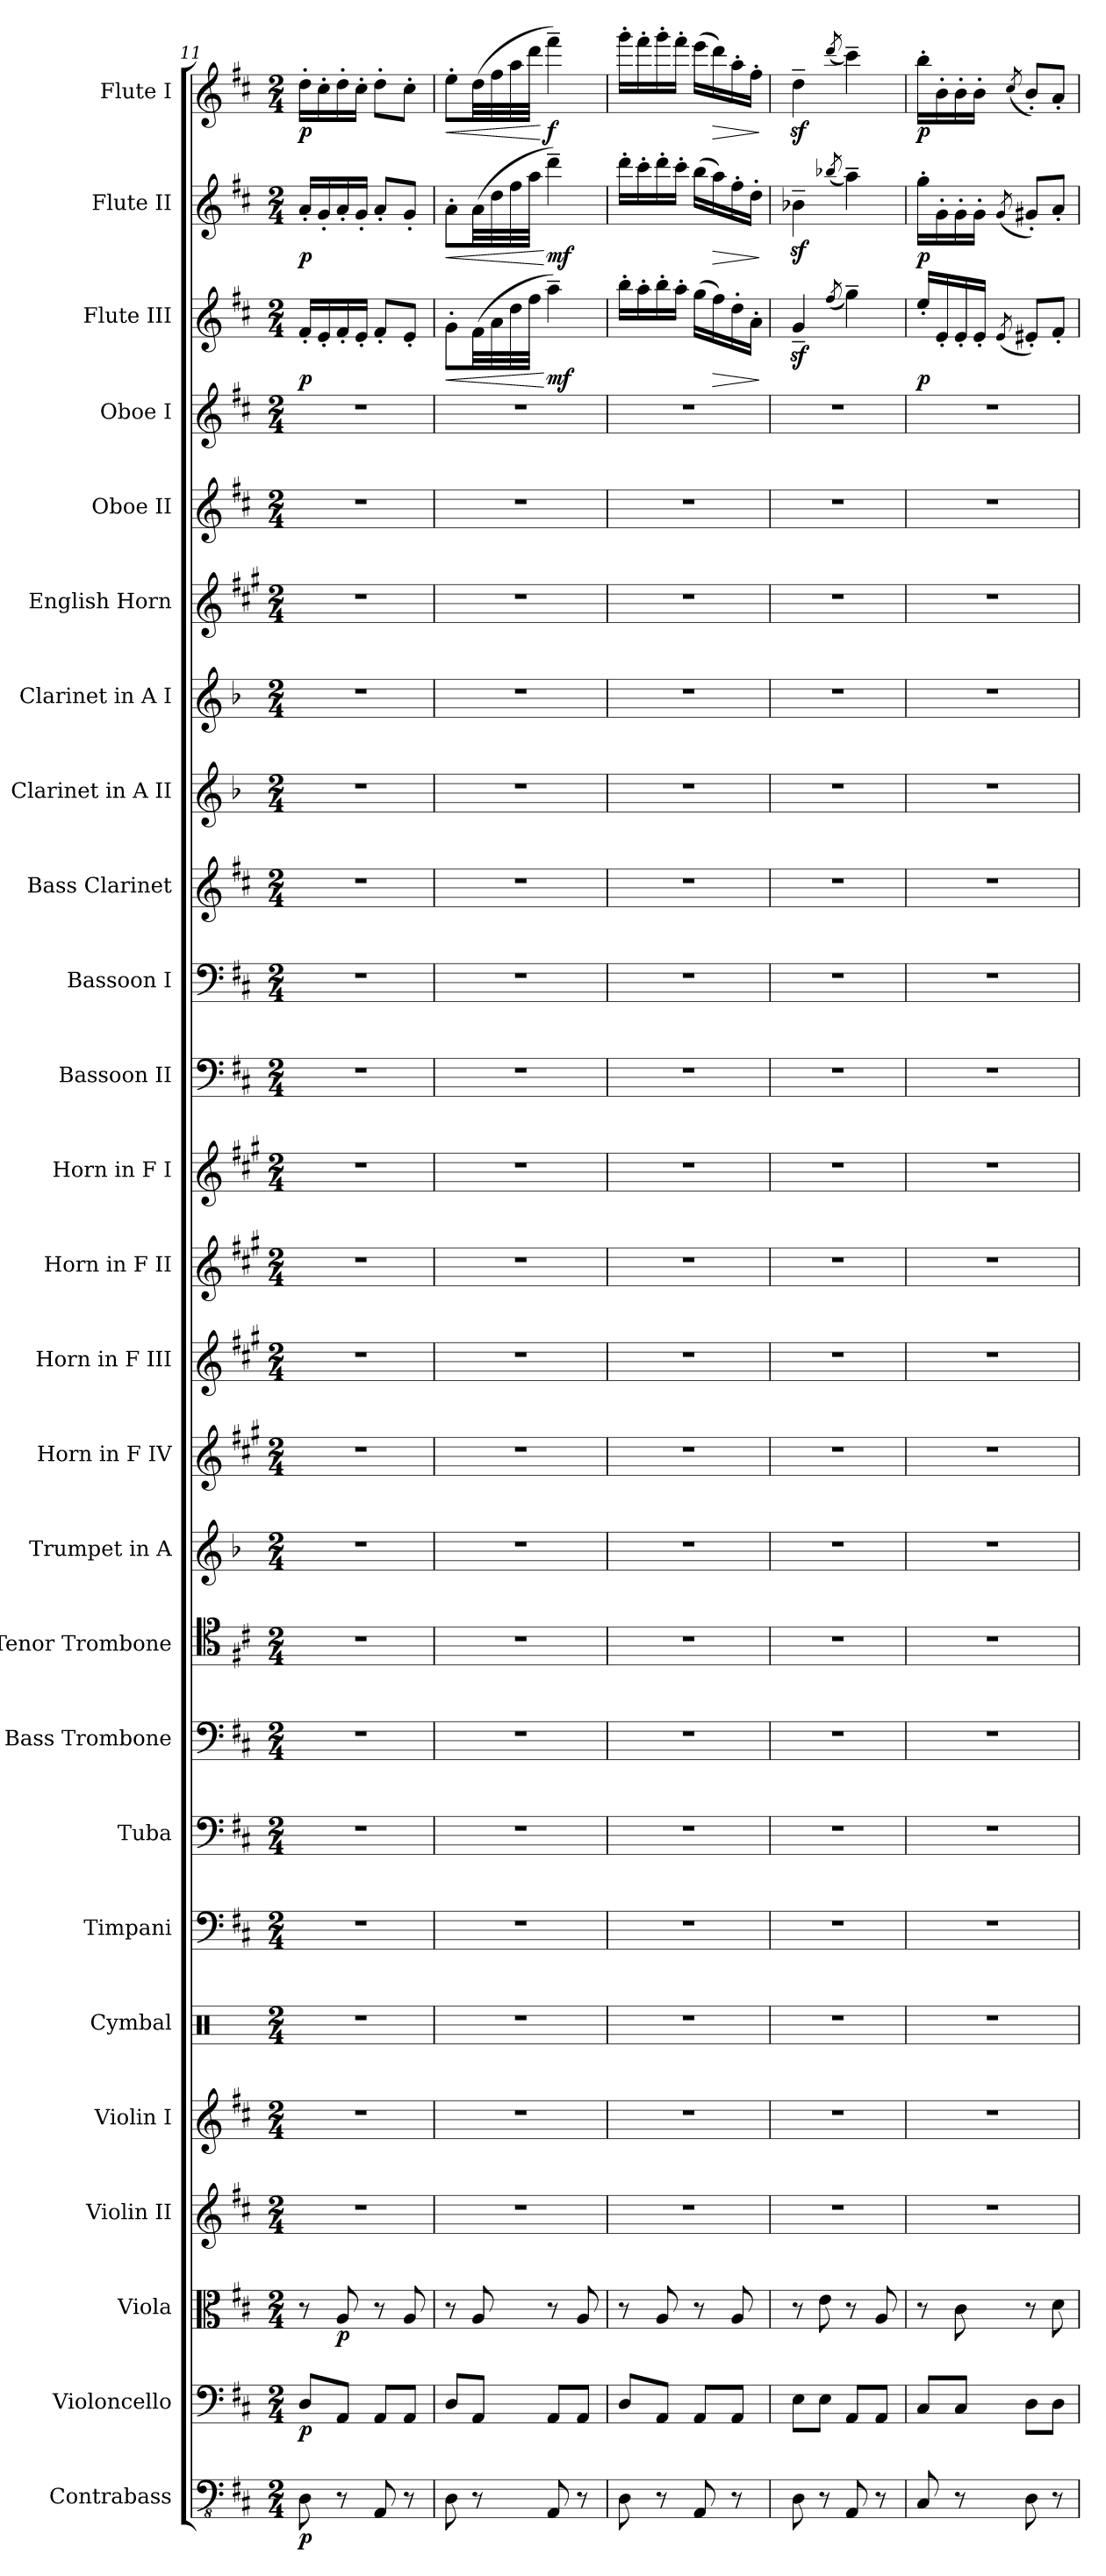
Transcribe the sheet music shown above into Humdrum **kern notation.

**kern	**dynam	**kern	**dynam	**kern	**dynam	**kern	**kern	**kern	**kern	**kern	**kern	**kern	**kern	**kern	**kern	**kern	**kern	**kern	**kern	**kern	**kern	**kern	**kern	**kern	**kern	**kern	**dynam	**kern	**dynam	**kern	**dynam
*part26	*part26	*part25	*part25	*part24	*part24	*part23	*part22	*part21	*part20	*part19	*part18	*part17	*part16	*part15	*part14	*part13	*part12	*part11	*part10	*part9	*part8	*part7	*part6	*part5	*part4	*part3	*part3	*part2	*part2	*part1	*part1
*staff26	*staff26	*staff25	*staff25	*staff24	*staff24	*staff23	*staff22	*staff21	*staff20	*staff19	*staff18	*staff17	*staff16	*staff15	*staff14	*staff13	*staff12	*staff11	*staff10	*staff9	*staff8	*staff7	*staff6	*staff5	*staff4	*staff3	*staff3	*staff2	*staff2	*staff1	*staff1
*I"Contrabass	*	*I"Violoncello	*	*I"Viola	*	*I"Violin II	*I"Violin I	*I"Cymbal	*I"Timpani	*I"Tuba	*I"Bass Trombone	*I"Tenor Trombone	*I"Trumpet in A	*I"Horn in F IV	*I"Horn in F III	*I"Horn in F II	*I"Horn in F I	*I"Bassoon II	*I"Bassoon I	*I"Bass Clarinet	*I"Clarinet in A II	*I"Clarinet in A I	*I"English Horn	*I"Oboe II	*I"Oboe I	*I"Flute III	*	*I"Flute II	*	*I"Flute I	*
*I'Cb.	*	*I'Vc.	*	*I'Vla.	*	*I'Vln. II	*I'Vln. I	*I'Cym.	*I'Timp.	*I'Tba.	*I'B. Tbn.	*I'T. Tbn.	*I'Tpt.	*	*	*	*	*I'Bsn. II	*I'Bsn. I	*I'B. Cl.	*I'Cl. II	*I'Cl. I	*I'E. Hn.	*I'Ob. II	*I'Ob. I	*I'Fl. III	*	*I'Fl. II	*	*I'Fl. I	*
*clefFv4	*	*clefF4	*	*clefC3	*	*clefG2	*clefG2	*clefX	*clefF4	*clefF4	*clefF4	*clefC4	*clefG2	*clefG2	*clefG2	*clefG2	*clefG2	*clefF4	*clefF4	*clefG2	*clefG2	*clefG2	*clefG2	*clefG2	*clefG2	*clefG2	*	*clefG2	*	*clefG2	*
*	*	*	*	*	*	*	*	*	*	*	*	*	*ITrd2c3	*ITrd4c7	*ITrd4c7	*ITrd4c7	*ITrd4c7	*	*	*ITrd8c14	*ITrd2c3	*ITrd2c3	*ITrd4c7	*	*	*	*	*	*	*	*
*k[f#c#]	*	*k[f#c#]	*	*k[f#c#]	*	*k[f#c#]	*k[f#c#]	*k[]	*k[f#c#]	*k[f#c#]	*k[f#c#]	*k[f#c#]	*k[f#c#]	*k[f#c#]	*k[f#c#]	*k[f#c#]	*k[f#c#]	*k[f#c#]	*k[f#c#]	*k[f#c#]	*k[f#c#]	*k[f#c#]	*k[f#c#]	*k[f#c#]	*k[f#c#]	*k[f#c#]	*	*k[f#c#]	*	*k[f#c#]	*
*M2/4	*	*M2/4	*	*M2/4	*	*M2/4	*M2/4	*M2/4	*M2/4	*M2/4	*M2/4	*M2/4	*M2/4	*M2/4	*M2/4	*M2/4	*M2/4	*M2/4	*M2/4	*M2/4	*M2/4	*M2/4	*M2/4	*M2/4	*M2/4	*M2/4	*	*M2/4	*	*M2/4	*
=11	=11	=11	=11	=11	=11	=11	=11	=11	=11	=11	=11	=11	=11	=11	=11	=11	=11	=11	=11	=11	=11	=11	=11	=11	=11	=11	=11	=11	=11	=11	=11
!	!LO:DY:b	!	!LO:DY:b	!	!	!	!	!	!	!	!	!	!	!	!	!	!	!	!	!	!	!	!	!	!	!	!LO:DY:b	!	!LO:DY:b	!	!LO:DY:b
8DD\	p	8D/L	p	8r	.	2r	2r	2r	2r	2r	2r	2r	2r	2r	2r	2r	2r	2r	2r	2r	2r	2r	2r	2r	2r	16f#'/LL	p	16a'/LL	p	16dd'\LL	p
.	.	.	.	.	.	.	.	.	.	.	.	.	.	.	.	.	.	.	.	.	.	.	.	.	.	16e'/	.	16g'/	.	16cc#'\	.
!	!	!	!	!	!LO:DY:b	!	!	!	!	!	!	!	!	!	!	!	!	!	!	!	!	!	!	!	!	!	!	!	!	!	!
8r	.	8AA/J	.	8A/	p	.	.	.	.	.	.	.	.	.	.	.	.	.	.	.	.	.	.	.	.	16f#'/	.	16a'/	.	16dd'\	.
.	.	.	.	.	.	.	.	.	.	.	.	.	.	.	.	.	.	.	.	.	.	.	.	.	.	16e'/JJ	.	16g'/JJ	.	16cc#'\JJ	.
8AAA/	.	8AA/L	.	8r	.	.	.	.	.	.	.	.	.	.	.	.	.	.	.	.	.	.	.	.	.	8f#'/L	.	8a'/L	.	8dd'\L	.
8r	.	8AA/J	.	8A/	.	.	.	.	.	.	.	.	.	.	.	.	.	.	.	.	.	.	.	.	.	8e'/J	.	8g'/J	.	8cc#'\J	.
=12	=12	=12	=12	=12	=12	=12	=12	=12	=12	=12	=12	=12	=12	=12	=12	=12	=12	=12	=12	=12	=12	=12	=12	=12	=12	=12	=12	=12	=12	=12	=12
!	!	!	!	!	!	!	!	!	!	!	!	!	!	!	!	!	!	!	!	!	!	!	!	!	!	!	!LO:HP:b	!	!LO:HP:b	!	!LO:HP:b
8DD\	.	8D/L	.	8r	.	2r	2r	2r	2r	2r	2r	2r	2r	2r	2r	2r	2r	2r	2r	2r	2r	2r	2r	2r	2r	8g'\L	<	8a'\L	<	8ee'\L	<
8r	.	8AA/J	.	8A/	.	.	.	.	.	.	.	.	.	.	.	.	.	.	.	.	.	.	.	.	.	(>32f#\LL	.	(>32a\LL	.	(>32dd\LL	.
.	.	.	.	.	.	.	.	.	.	.	.	.	.	.	.	.	.	.	.	.	.	.	.	.	.	32a\	.	32dd\	.	32ff#\	.
.	.	.	.	.	.	.	.	.	.	.	.	.	.	.	.	.	.	.	.	.	.	.	.	.	.	32dd\	.	32ff#\	.	32aa\	.
.	.	.	.	.	.	.	.	.	.	.	.	.	.	.	.	.	.	.	.	.	.	.	.	.	.	32ff#\JJJ	.	32aa\JJJ	.	32ddd\JJJ	.
!	!	!	!	!	!	!	!	!	!	!	!	!	!	!	!	!	!	!	!	!	!	!	!	!	!	!	!LO:DY:n=1:b	!	!LO:DY:n=1:b	!	!LO:DY:n=1:b
8AAA/	.	8AA/L	.	8r	.	.	.	.	.	.	.	.	.	.	.	.	.	.	.	.	.	.	.	.	.	4aa~\)	[ mf	4ddd~\)	[ mf	4fff#~\)	[ f
8r	.	8AA/J	.	8A/	.	.	.	.	.	.	.	.	.	.	.	.	.	.	.	.	.	.	.	.	.	.	.	.	.	.	.
=13	=13	=13	=13	=13	=13	=13	=13	=13	=13	=13	=13	=13	=13	=13	=13	=13	=13	=13	=13	=13	=13	=13	=13	=13	=13	=13	=13	=13	=13	=13	=13
8DD\	.	8D/L	.	8r	.	2r	2r	2r	2r	2r	2r	2r	2r	2r	2r	2r	2r	2r	2r	2r	2r	2r	2r	2r	2r	16bb'\LL	.	16ddd'\LL	.	16ggg'\LL	.
.	.	.	.	.	.	.	.	.	.	.	.	.	.	.	.	.	.	.	.	.	.	.	.	.	.	16aa'\	.	16ccc#'\	.	16fff#'\	.
8r	.	8AA/J	.	8A/	.	.	.	.	.	.	.	.	.	.	.	.	.	.	.	.	.	.	.	.	.	16bb'\	.	16ddd'\	.	16ggg'\	.
.	.	.	.	.	.	.	.	.	.	.	.	.	.	.	.	.	.	.	.	.	.	.	.	.	.	16aa'\JJ	.	16ccc#'\JJ	.	16fff#'\JJ	.
8AAA/	.	8AA/L	.	8r	.	.	.	.	.	.	.	.	.	.	.	.	.	.	.	.	.	.	.	.	.	(>16gg\LL	.	(>16bb\LL	.	(>16eee\LL	.
!	!	!	!	!	!	!	!	!	!	!	!	!	!	!	!	!	!	!	!	!	!	!	!	!	!	!	!LO:HP:b	!	!LO:HP:b	!	!LO:HP:b
.	.	.	.	.	.	.	.	.	.	.	.	.	.	.	.	.	.	.	.	.	.	.	.	.	.	16ff#\)	>	16aa\)	>	16ddd\)	>
8r	.	8AA/J	.	8A/	.	.	.	.	.	.	.	.	.	.	.	.	.	.	.	.	.	.	.	.	.	16dd'\	.	16ff#'\	.	16aa'\	.
.	.	.	.	.	.	.	.	.	.	.	.	.	.	.	.	.	.	.	.	.	.	.	.	.	.	16a'\JJ	.	16dd'\JJ	.	16ff#'\JJ	.
.	.	.	.	.	.	.	.	.	.	.	.	.	.	.	.	.	.	.	.	.	.	.	.	.	.	.	]	.	]	.	]
=14	=14	=14	=14	=14	=14	=14	=14	=14	=14	=14	=14	=14	=14	=14	=14	=14	=14	=14	=14	=14	=14	=14	=14	=14	=14	=14	=14	=14	=14	=14	=14
8DD\	.	8E\L	.	8r	.	2r	2r	2r	2r	2r	2r	2r	2r	2r	2r	2r	2r	2r	2r	2r	2r	2r	2r	2r	2r	4gz<~/	.	4b-Xz<~\	.	4ddz<~\	.
8r	.	8E\J	.	8e\	.	.	.	.	.	.	.	.	.	.	.	.	.	.	.	.	.	.	.	.	.	.	.	.	.	.	.
.	.	.	.	.	.	.	.	.	.	.	.	.	.	.	.	.	.	.	.	.	.	.	.	.	.	(<8qff#/	.	(<8qbb-X/	.	(<8qddd/	.
8AAA/	.	8AA/L	.	8r	.	.	.	.	.	.	.	.	.	.	.	.	.	.	.	.	.	.	.	.	.	4gg~\)	.	4aa~\)	.	4ccc#~\)	.
8r	.	8AA/J	.	8A/	.	.	.	.	.	.	.	.	.	.	.	.	.	.	.	.	.	.	.	.	.	.	.	.	.	.	.
!!LO:PB:g=z
=15	=15	=15	=15	=15	=15	=15	=15	=15	=15	=15	=15	=15	=15	=15	=15	=15	=15	=15	=15	=15	=15	=15	=15	=15	=15	=15	=15	=15	=15	=15	=15
!	!	!	!	!	!	!	!	!	!	!	!	!	!	!	!	!	!	!	!	!	!	!	!	!	!	!	!LO:DY:b	!	!LO:DY:b	!	!LO:DY:b
8CC#/	.	8C#/L	.	8r	.	2r	2r	2r	2r	2r	2r	2r	2r	2r	2r	2r	2r	2r	2r	2r	2r	2r	2r	2r	2r	16ee'/LL	p	16gg'\LL	p	16bb'\LL	p
.	.	.	.	.	.	.	.	.	.	.	.	.	.	.	.	.	.	.	.	.	.	.	.	.	.	16e'/	.	16g'\	.	16b'\	.
8r	.	8C#/J	.	8c#\	.	.	.	.	.	.	.	.	.	.	.	.	.	.	.	.	.	.	.	.	.	16e'/	.	16g'\	.	16b'\	.
.	.	.	.	.	.	.	.	.	.	.	.	.	.	.	.	.	.	.	.	.	.	.	.	.	.	16e'/JJ	.	16g'\JJ	.	16b'\JJ	.
.	.	.	.	.	.	.	.	.	.	.	.	.	.	.	.	.	.	.	.	.	.	.	.	.	.	(<8qe/	.	(<8qg/	.	(<8qcc#/	.
8DD\	.	8D\L	.	8r	.	.	.	.	.	.	.	.	.	.	.	.	.	.	.	.	.	.	.	.	.	8e#X'/L)	.	8g#X'/L)	.	8b'/L)	.
8r	.	8D\J	.	8d\	.	.	.	.	.	.	.	.	.	.	.	.	.	.	.	.	.	.	.	.	.	8f#'/J	.	8a'/J	.	8a'/J	.
=	=	=	=	=	=	=	=	=	=	=	=	=	=	=	=	=	=	=	=	=	=	=	=	=	=	=	=	=	=	=	=
*-	*-	*-	*-	*-	*-	*-	*-	*-	*-	*-	*-	*-	*-	*-	*-	*-	*-	*-	*-	*-	*-	*-	*-	*-	*-	*-	*-	*-	*-	*-	*-
